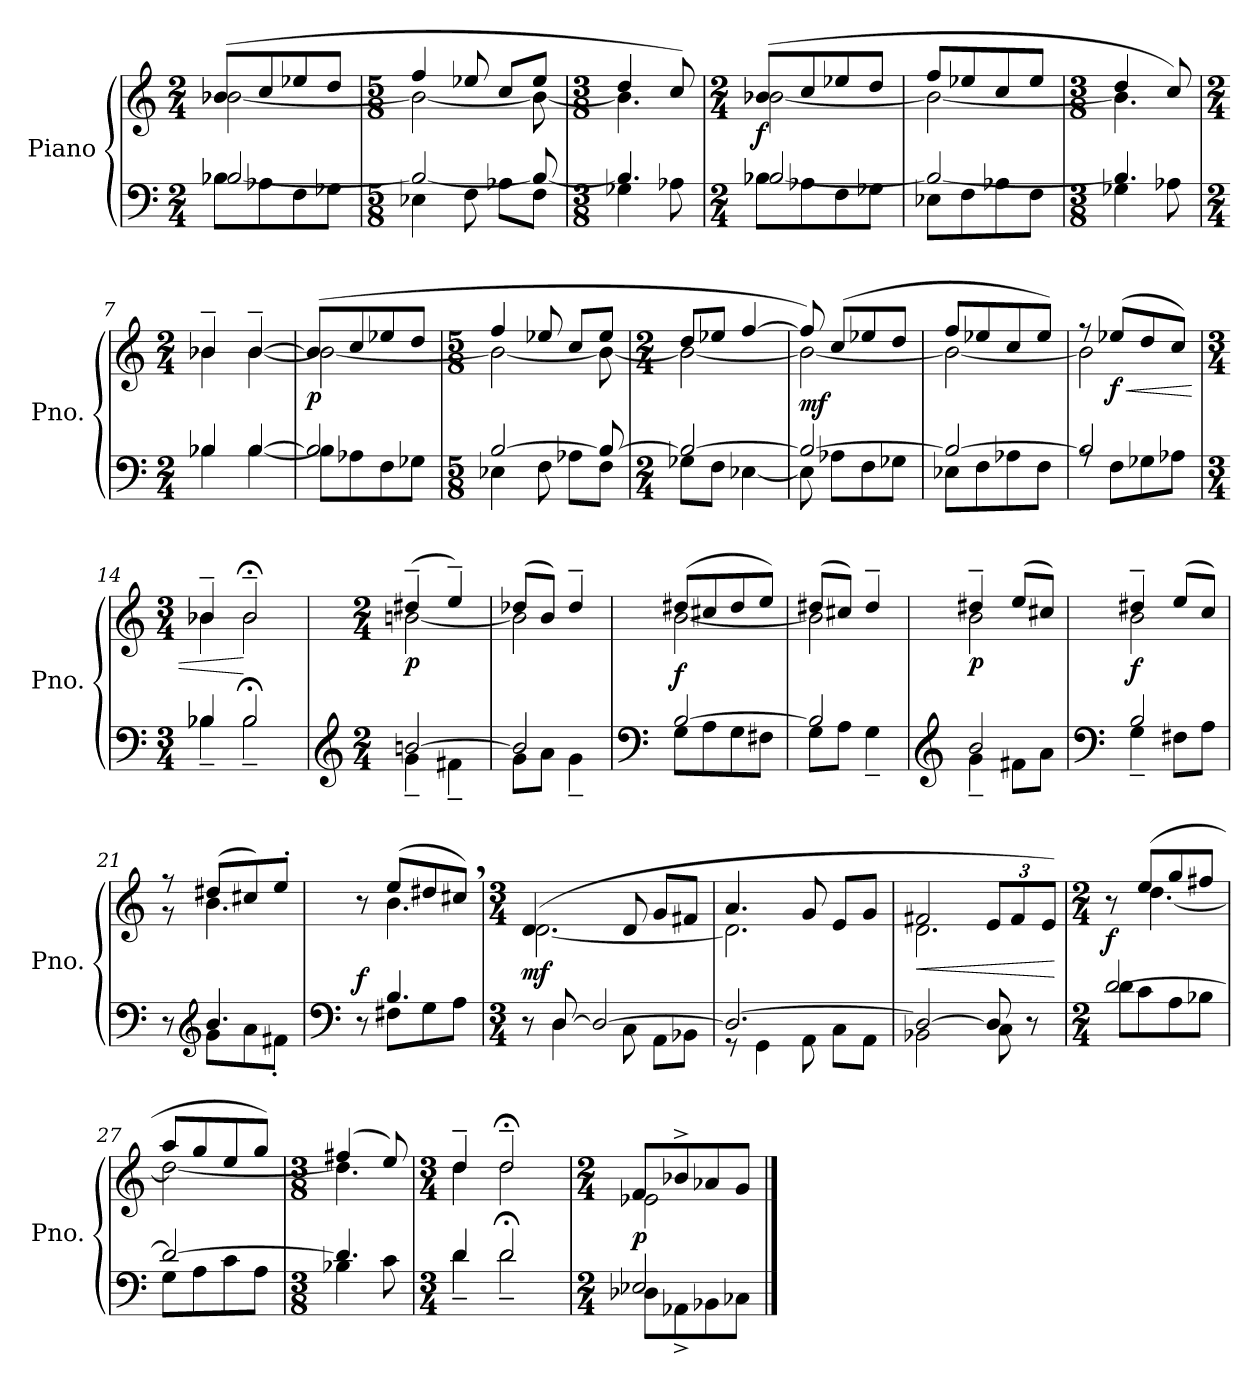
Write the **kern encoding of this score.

**kern	**kern	**dynam
*part1	*part1	*part1
*staff2	*staff1	*staff1/2
*I"Piano	*	*
*I'Pno.	*	*
*clefF4	*clefG2	*
*k[]	*k[]	*
*M2/4	*M2/4	*
*MM136	*MM136	*
=1	=1	=1
*^	*^	*
8B-X\L	[2B-/	(>8b-X/L	[2b-\	.
8A-X\	.	8cc/	.	.
8F\	.	8ee-X/	.	.
8G-X\J	.	8dd/J	.	.
=2	=2	=2	=2	=2
*M5/8	*	*M5/8	*	*
4E-X\	2B-/_	4ff/	2b-\_	.
8F\	.	8ee-X/	.	.
8A-X\L	.	8cc/L	.	.
8F\J	8B-/_	8ee-/J	8b-\_	.
=3	=3	=3	=3	=3
*M3/8	*	*M3/8	*	*
4G-X\	4.B-/]	4dd/	4.b-\]	.
8A-X\	.	8cc/)	.	.
=4	=4	=4	=4	=4
*M2/4	*	*M2/4	*	*
!	!	!	!	!LO:DY:b
8B-X\L	[2B-/	(>8b-X/L	[2b-\	f
8A-X\	.	8cc/	.	.
8F\	.	8ee-X/	.	.
8G-X\J	.	8dd/J	.	.
=5	=5	=5	=5	=5
8E-X\L	2B-/_	8ff/L	2b-\_	.
8F\	.	8ee-X/	.	.
8A-X\	.	8cc/	.	.
8F\J	.	8ee-/J	.	.
!!LO:LB:g=z	!!
=6	=6	=6	=6	=6
*M3/8	*	*M3/8	*	*
4G-X\	4.B-/]	4dd/	4.b-\]	.
8A-X\	.	8cc/)	.	.
=7	=7	=7	=7	=7
*M2/4	*	*M2/4	*	*
4B-X/	4B-\	4b-X~/	4b-\	.
[4B-/	[4B-\	[4b-~/	[4b-\	.
=8	=8	=8	=8	=8
!	!	!	!	!LO:DY:b
2B-/]	8B-\L]	(>8b-/L]	2b-\_	p
.	8A-X\	8cc/	.	.
.	8F\	8ee-X/	.	.
.	8G-X\J	8dd/J	.	.
=9	=9	=9	=9	=9
*M5/8	*	*M5/8	*	*
[2B/	4E-X\	4ff/	2b-\_	.
.	8F\	8ee-X/	.	.
.	8A-X\L	8cc/L	.	.
8B/_	8F\J	8ee-/J	8b-\_	.
=10	=10	=10	=10	=10
*M2/4	*	*M2/4	*	*
2B/_	8G-X\L	8dd/L	2b-\_	.
.	8F\J	8ee-X/J	.	.
.	[4E-X\	[4ff/	.	.
=11	=11	=11	=11	=11
!	!	!	!	!LO:DY:b
2B/_	8E-\]	8ff/])	2b-\_	mf
.	8A-X\L	(>8cc/L	.	.
.	8F\	8ee-X/	.	.
.	8G-X\J	8dd/J	.	.
!!LO:LB:g=z	!!
=12	=12	=12	=12	=12
2B/_	8E-X\L	8ff/L	2b-\_	.
.	8F\	8ee-X/	.	.
.	8A-X\	8cc/	.	.
.	8F\J	8ee-/J)	.	.
=13	=13	=13	=13	=13
2B/]	8rA	8r	2b-\]	.
!	!	!	!	!LO:HP:b
!	!	!	!	!LO:DY:n=1:b
.	8F\L	(>8ee-X/L	.	< f
.	8G-X\	8dd/	.	.
.	8A-X\J	8cc/J)	.	.
=14	=14	=14	=14	=14
*M3/4	*	*M3/4	*	*
4B-X/	4B-~\	4b-X~/	4b-\	.
2B-;</	2B-~\	2b-;<~/	2b-\	[
=15	=15	=15	=15	=15
*clefG2	*	*	*	*
*M2/4	*	*M2/4	*	*
*	*	*MM158	*	*
!	!	!	!	!LO:DY:b
[2bn/	4g~\	(>4dd#X~/	[2bn\	p
.	4f#X~\	4ee~/)	.	.
=16	=16	=16	=16	=16
2b/]	8g\L	(>8dd-X/L	2b\]	.
.	8a\J	8b/J)	.	.
.	4g~\	4dd-~/	.	.
=17	=17	=17	=17	=17
*clefF4	*	*	*	*
!	!	!	!	!LO:DY:a=2
[2B/	8G\L	(>8dd#X/L	[2b\	f
.	8A\	8cc#X/	.	.
.	8G\	8dd#/	.	.
.	8F#X\J	8ee/J)	.	.
=18	=18	=18	=18	=18
2B/]	8G\L	(>8dd#X/L	2b\]	.
.	8A\J	8cc#X/J)	.	.
.	4G~\	4dd#~/	.	.
!!LO:LB:g=z	!!
=19	=19	=19	=19	=19
*clefG2	*	*	*	*
!	!	!	!	!LO:DY:b
2b/	4g~\	4dd#X~/	2b\	p
.	8f#X\L	(>8ee/L	.	.
.	8a\J	8cc#X/J)	.	.
=20	=20	=20	=20	=20
*clefF4	*	*	*	*
!	!	!	!	!LO:DY:b
2B/	4G~\	4dd#X~/	2b\	f
.	8F#X\L	(>8ee/L	.	.
.	8A\J	8cc/J)	.	.
=21	=21	=21	=21	=21
8r	8ryy	8r	8r	.
*clefG2	*	*	*	*
4.b/	8g\L	(>8dd#X/L	4.b\	.
.	8a\	8cc#X/)	.	.
.	8f#X'\J	8ee'/J	.	.
=22	=22	=22	=22	=22
*clefF4	*	*	*	*
!	!	!	!	!LO:DY:a=2
8r	8ryy	8r	8ryy	f
4.B/	8F#X\L	(>8ee/L	4.b\	.
.	8G\	8dd#X/	.	.
.	8A\J	8cc#X,/J)	.	.
=23	=23	=23	=23	=23
*M3/4	*	*M3/4	*	*
*	*	*MM136	*	*
!	!	!	!	!LO:DY:b
8r	8ryy	(>4.d/	[2.d\	mf
[8D/	4D\	.	.	.
2D/_	.	.	.	.
.	8C\	8d/	.	.
.	8AA\L	8g/L	.	.
.	8BB-X\J	8f#X/J	.	.
=24	=24	=24	=24	=24
2.D/_	8r	4.a/	2.d\]	.
.	4GG\	.	.	.
.	8AA\	8g/	.	.
.	8C\L	8e/L	.	.
.	8AA\J	8g/J	.	.
!!LO:LB:g=z	!!
=25	=25	=25	=25	=25
!	!	!	!	!LO:HP:b
2D/_	2BB-X\	2f#X/	2.d\	<
*	*	*Xbrackettup	*	*
8D/]	8C\	12e/L	.	.
.	.	12f#/	.	.
8r	8ryy	.	.	.
.	.	12e/J)	.	.
*v	*v	*	*	*
*	*v	*v	*
.	.	[
=26	=26	=26
*M2/4	*M2/4	*
*^	*^	*
!	!	!	!	!LO:DY:a=2
[2d/	8d\L	8r	8ryy	f
.	8c\	(>8ee/L	[4.dd\	.
.	8A\	8gg/	.	.
.	8B-X\J	8ff#X/J	.	.
=27	=27	=27	=27	=27
2d/_	8G\L	8aa/L	2dd\_	.
.	8A\	8gg/	.	.
.	8c\	8ee/	.	.
.	8A\J	8gg/J)	.	.
=28	=28	=28	=28	=28
*M3/8	*	*M3/8	*	*
4.d/]	4B-X\	(>4ff#X/	4.dd\]	.
.	8c\	8ee/)	.	.
=29	=29	=29	=29	=29
*M3/4	*	*M3/4	*	*
4d/	4d~\	4dd~/	4dd\	.
2d;</	2d~\	2dd;<~/	2dd\	.
=30	=30	=30	=30	=30
*M2/4	*	*M2/4	*	*
*	*	*MM164	*	*
!	!	!	!	!LO:DY:b
2E-X/	8D-X\L	8f/L	2e-X\	p
.	8AA-X^\	8b-X^/	.	.
.	8BB-X\	8a-X/	.	.
.	8C-X\J	8g/J	.	.
*v	*v	*	*	*
*	*v	*v	*
==	==	==
*-	*-	*-
